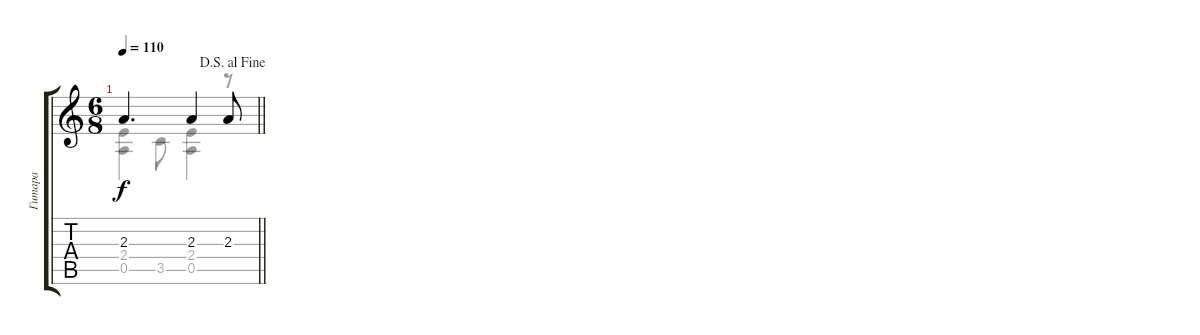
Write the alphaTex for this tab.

\track ("Гитара" "Гитара") {instrument acousticguitarsteel}
\staff {score tabs}
\tuning (E4 B3 G3 D3 A2 E2) {hide}
\voice
\ts (6 8)
\jump dalsegnoalfine
\tempo 110
\clef g2
\barLineRight lightlight
\ks c
2.3.4{d dy f} 2.3.4 2.3.8
\voice
\clef g2
\ottava regular
\simile none
\barLineRight lightlight
\ks c
(2.4 0.5).4{dy f} 3.5.8 (2.4 0.5).4 r.8
